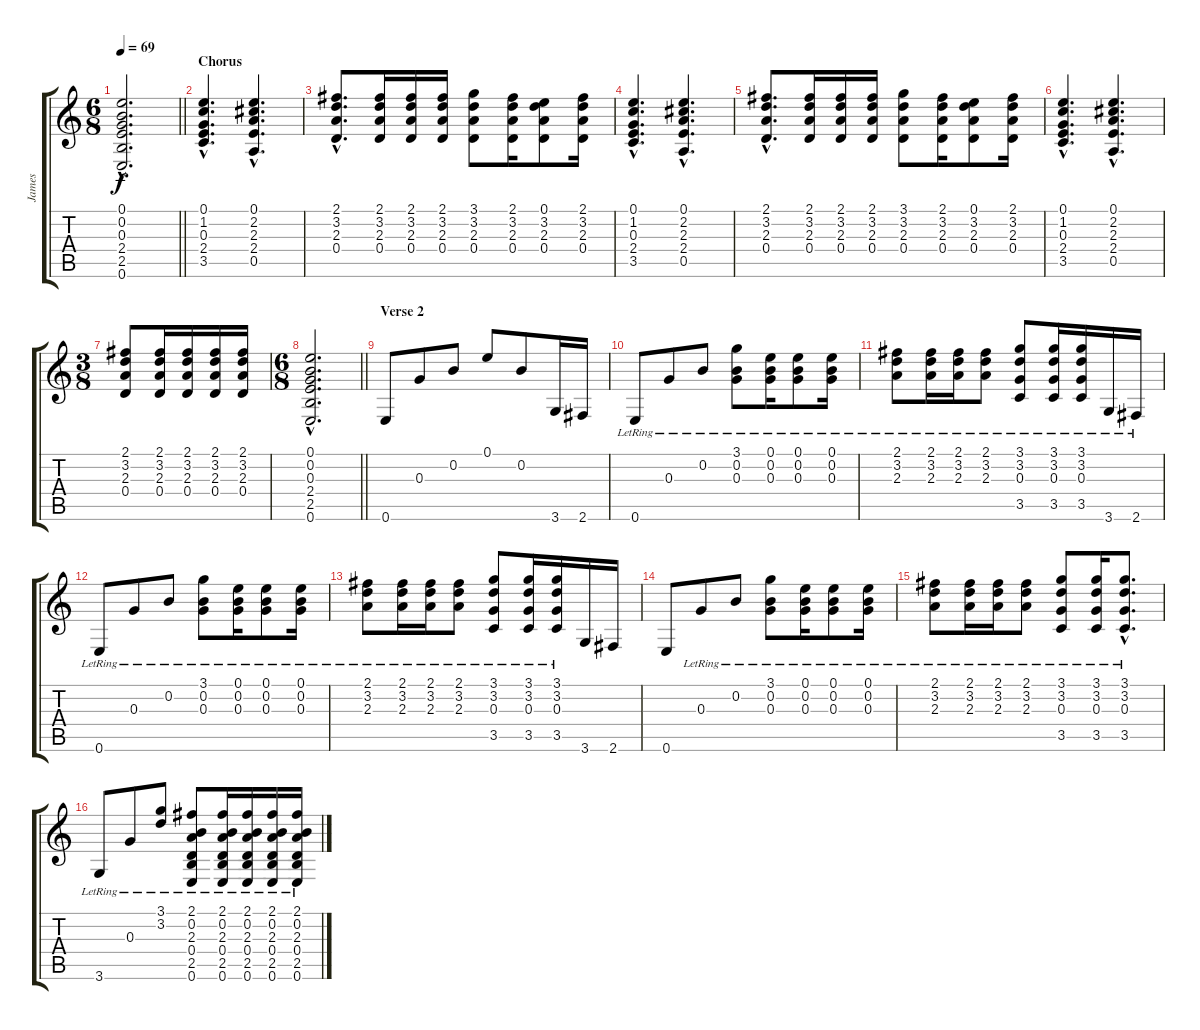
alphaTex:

\track ("James" "James") {instrument electricguitarclean}
\staff {score tabs}
\tuning (E4 B3 G3 D3 A2 E2) {hide}
\ts (6 8)
\tempo 69
\clef g2
\barLineRight lightlight
\ks c
(0.1{hac} 0.2{hac} 0.3{hac} 2.4{hac} 2.5{hac} 0.6{hac}).2{d dy f} |
\section ("" "Chorus")
(0.1{hac} 1.2{hac} 0.3{hac} 2.4{hac} 3.5{hac}).4{d} (0.1{hac} 2.2{hac} 2.3{hac} 2.4{hac} 0.5{hac}).4{d} |
(2.1{hac} 3.2{hac} 2.3{hac} 0.4{hac}).8{d} (2.1 3.2 2.3 0.4).16 (2.1 3.2 2.3 0.4).16 (2.1 3.2 2.3 0.4).16 (3.1 3.2 2.3 0.4).8 (2.1 3.2 2.3 0.4).16 (0.1 3.2 2.3 0.4).8 (2.1 3.2 2.3 0.4).16 |
(0.1{hac} 1.2{hac} 0.3{hac} 2.4{hac} 3.5{hac}).4{d} (0.1{hac} 2.2{hac} 2.3{hac} 2.4{hac} 0.5{hac}).4{d} |
(2.1{hac} 3.2{hac} 2.3{hac} 0.4{hac}).8{d} (2.1 3.2 2.3 0.4).16 (2.1 3.2 2.3 0.4).16 (2.1 3.2 2.3 0.4).16 (3.1 3.2 2.3 0.4).8 (2.1 3.2 2.3 0.4).16 (0.1 3.2 2.3 0.4).8 (2.1 3.2 2.3 0.4).16 |
(0.1{hac} 1.2{hac} 0.3{hac} 2.4{hac} 3.5{hac}).4{d} (0.1{hac} 2.2{hac} 2.3{hac} 2.4{hac} 0.5{hac}).4{d} |
\ts (3 8)
(2.1 3.2 2.3 0.4).8 (2.1 3.2 2.3 0.4).16 (2.1 3.2 2.3 0.4).16 (2.1 3.2 2.3 0.4).16 (2.1 3.2 2.3 0.4).16 |
\ts (6 8)
\barLineRight lightlight
(0.1{hac} 0.2{hac} 0.3{hac} 2.4{hac} 2.5{hac} 0.6{hac}).2{d} |
\section ("" "Verse 2")
0.6.8 0.3.8 0.2.8 0.1.8 0.2.8 3.6.16 2.6.16 |
0.6{lr}.8 0.3{lr}.8 0.2{lr}.8 (3.1{lr} 0.2{lr} 0.3{lr}).8 (0.1{lr} 0.2{lr} 0.3{lr}).16 (0.1{lr} 0.2{lr} 0.3{lr}).8 (0.1{lr} 0.2{lr} 0.3{lr}).16 |
(2.1{lr} 3.2{lr} 2.3{lr}).8 (2.1{lr} 3.2{lr} 2.3{lr}).16 (2.1{lr} 3.2{lr} 2.3{lr}).16 (2.1{lr} 3.2{lr} 2.3{lr}).8 (3.1{lr} 3.2{lr} 0.3{lr} 3.5{lr}).8 (3.1{lr} 3.2{lr} 0.3{lr} 3.5{lr}).16 (3.1{lr} 3.2{lr} 0.3{lr} 3.5{lr}).16 3.6{lr}.16 2.6{lr}.16 |
0.6{lr}.8 0.3{lr}.8 0.2{lr}.8 (3.1{lr} 0.2{lr} 0.3{lr}).8 (0.1{lr} 0.2{lr} 0.3{lr}).16 (0.1{lr} 0.2{lr} 0.3{lr}).8 (0.1{lr} 0.2{lr} 0.3{lr}).16 |
(2.1{lr} 3.2{lr} 2.3{lr}).8 (2.1{lr} 3.2{lr} 2.3{lr}).16 (2.1{lr} 3.2{lr} 2.3{lr}).16 (2.1{lr} 3.2{lr} 2.3{lr}).8 (3.1{lr} 3.2{lr} 0.3{lr} 3.5{lr}).8 (3.1{lr} 3.2{lr} 0.3{lr} 3.5{lr}).16 (3.1{lr} 3.2{lr} 0.3{lr} 3.5{lr}).16 3.6.16 2.6.16 |
0.6.8 0.3{lr}.8 0.2{lr}.8 (3.1{lr} 0.2{lr} 0.3{lr}).8 (0.1{lr} 0.2{lr} 0.3{lr}).16 (0.1{lr} 0.2{lr} 0.3{lr}).8 (0.1{lr} 0.2{lr} 0.3{lr}).16 |
(2.1{lr} 3.2{lr} 2.3{lr}).8 (2.1{lr} 3.2{lr} 2.3{lr}).16 (2.1{lr} 3.2{lr} 2.3{lr}).16 (2.1{lr} 3.2{lr} 2.3{lr}).8 (3.1{lr} 3.2{lr} 0.3{lr} 3.5{lr}).8 (3.1{lr} 3.2{lr} 0.3{lr} 3.5{lr}).16 (3.1{hac lr} 3.2{hac lr} 0.3{hac lr} 3.5{hac lr}).8{d} |
3.6{lr}.8 0.3{lr}.8 (3.1{lr} 3.2{lr}).8 (2.1{lr} 0.2{lr} 2.3{lr} 0.4{lr} 2.5{lr} 0.6{lr}).8 (2.1{lr} 0.2{lr} 2.3{lr} 0.4{lr} 2.5{lr} 0.6{lr}).16 (2.1{lr} 0.2{lr} 2.3{lr} 0.4{lr} 2.5{lr} 0.6{lr}).16 (2.1{lr} 0.2{lr} 2.3{lr} 0.4{lr} 2.5{lr} 0.6{lr}).16 (2.1{lr} 0.2{lr} 2.3{lr} 0.4{lr} 2.5{lr} 0.6{lr}).16
